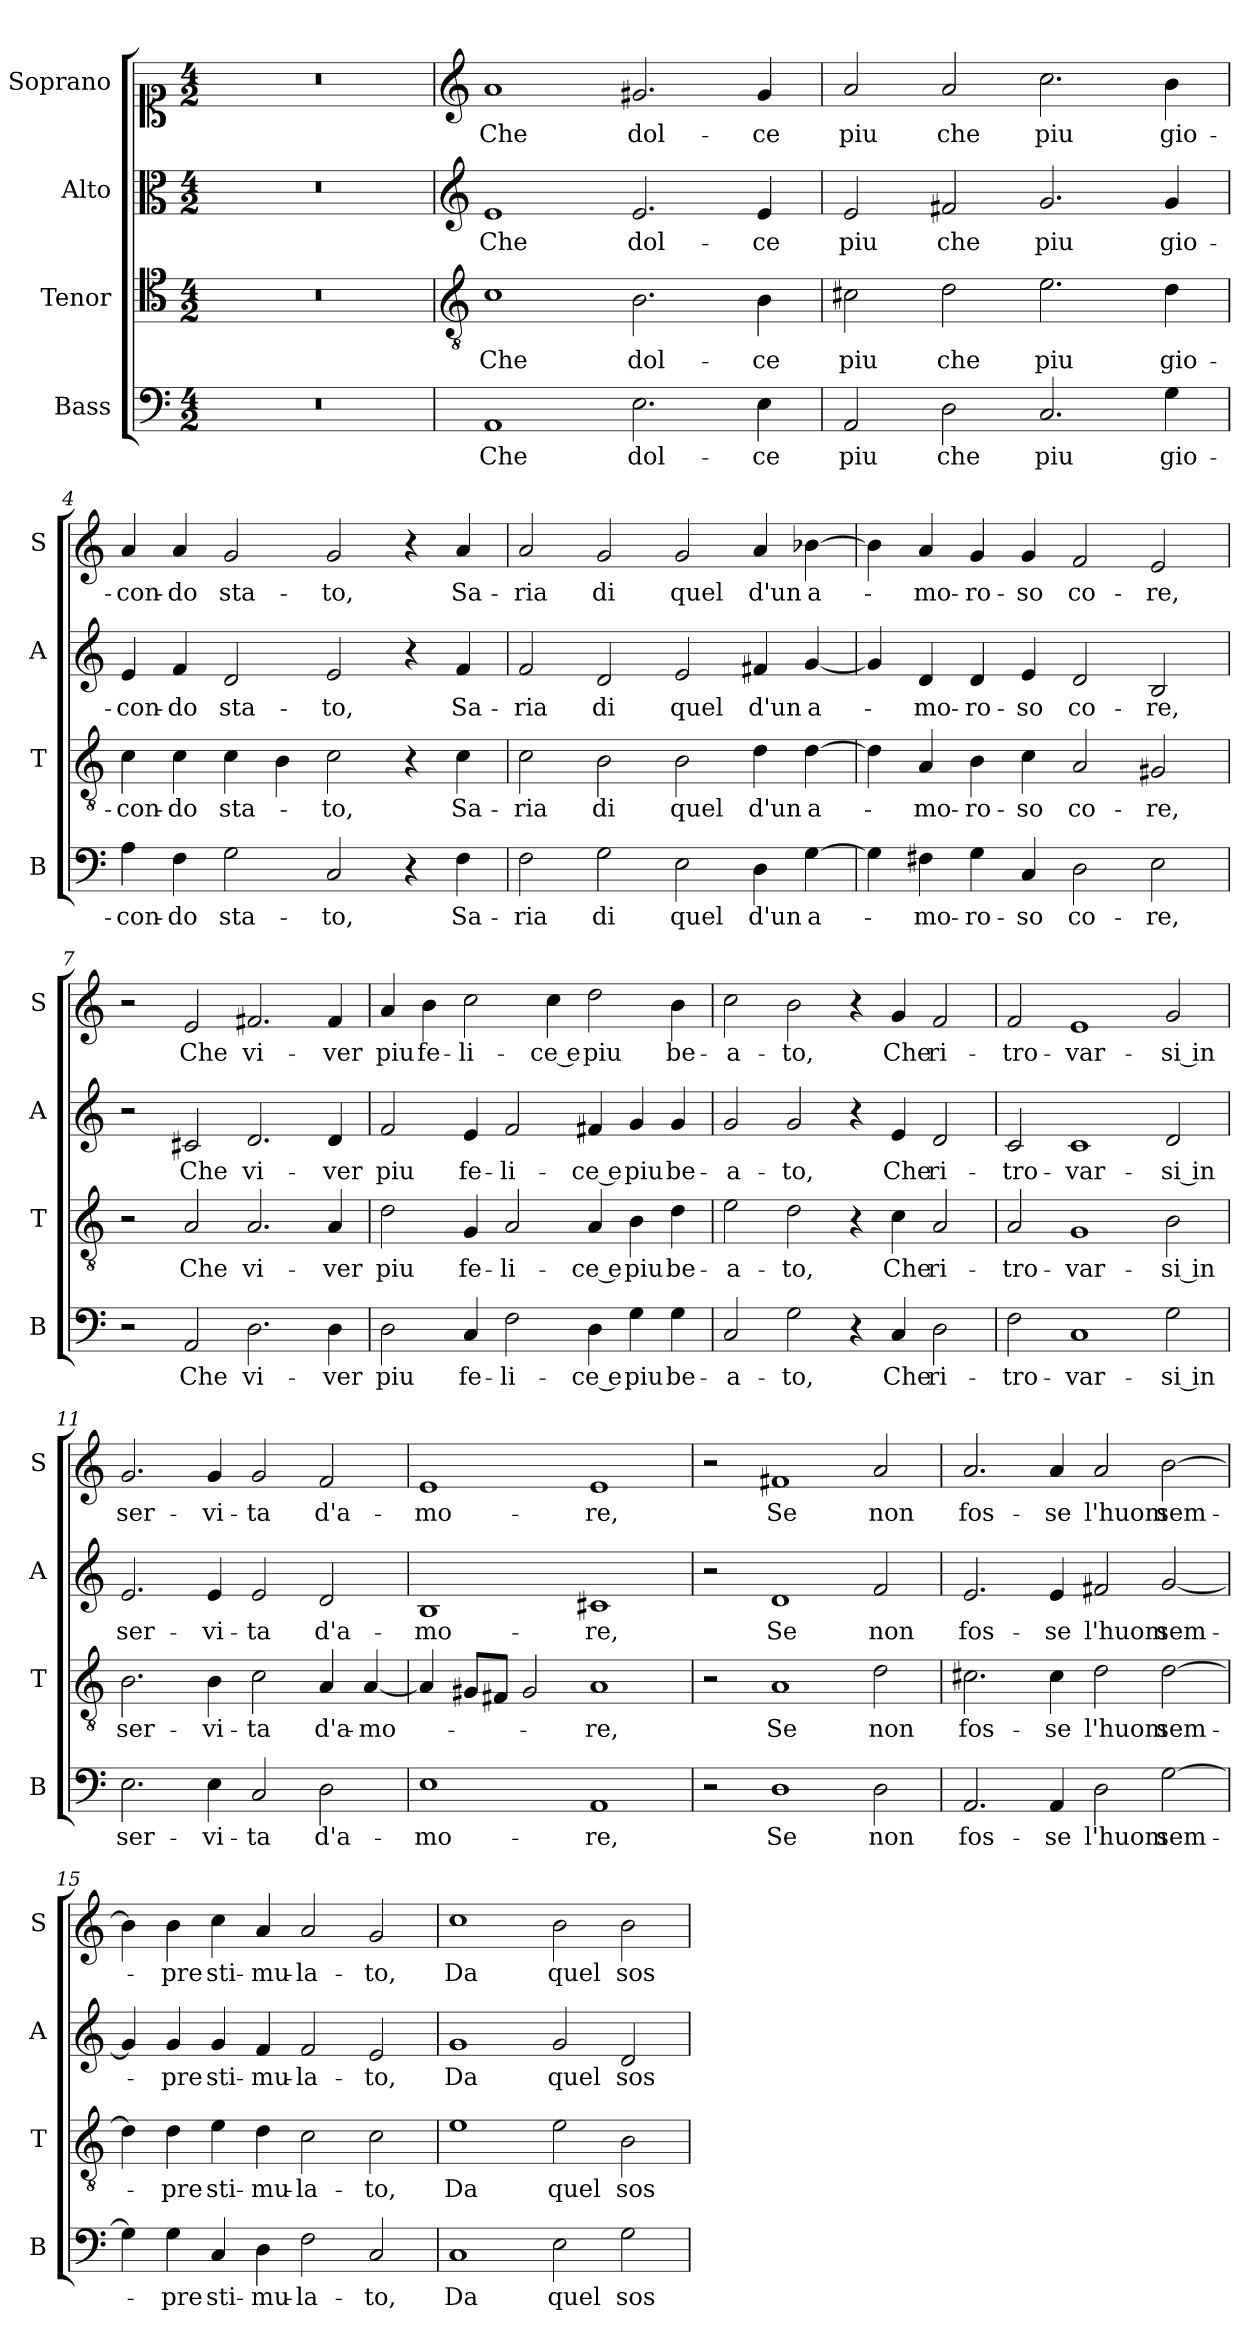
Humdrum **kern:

**kern	**text	**kern	**text	**kern	**text	**kern	**text
*part4	*part4	*part3	*part3	*part2	*part2	*part1	*part1
*staff4	*staff4	*staff3	*staff3	*staff2	*staff2	*staff1	*staff1
*I"Bass	*	*I"Tenor	*	*I"Alto	*	*I"Soprano	*
*I'B	*	*I'T	*	*I'A	*	*I'S	*
*clefF4	*	*clefC4	*	*clefC3	*	*clefC1	*
*k[]	*	*k[]	*	*k[]	*	*k[]	*
*C:	*	*C:	*	*C:	*	*C:	*
*M4/2	*	*M4/2	*	*M4/2	*	*M4/2	*
=1	=1	=1	=1	=1	=1	=1	=1
0r	.	0r	.	0r	.	0r	.
=2	=2	=2	=2	=2	=2	=2	=2
*	*	*clefGv2	*	*clefG2	*	*clefG2	*
!	!LO:LY:b	!	!LO:LY:b	!	!LO:LY:b	!	!LO:LY:b
1AA	Che	1c	Che	1e	Che	1a	Che
!	!LO:LY:b	!	!LO:LY:b	!	!LO:LY:b	!	!LO:LY:b
2.E\	dol-	2.B\	dol-	2.e/	dol-	2.g#X/	dol-
!	!LO:LY:b	!	!LO:LY:b	!	!LO:LY:b	!	!LO:LY:b
4E\	-ce	4B\	-ce	4e/	-ce	4g#/	-ce
=3	=3	=3	=3	=3	=3	=3	=3
!	!LO:LY:b	!	!LO:LY:b	!	!LO:LY:b	!	!LO:LY:b
2AA/	piu	2c#X\	piu	2e/	piu	2a/	piu
!	!LO:LY:b	!	!LO:LY:b	!	!LO:LY:b	!	!LO:LY:b
2D\	che	2d\	che	2f#X/	che	2a/	che
!	!LO:LY:b	!	!LO:LY:b	!	!LO:LY:b	!	!LO:LY:b
2.C/	piu	2.e\	piu	2.g/	piu	2.cc\	piu
!	!LO:LY:b	!	!LO:LY:b	!	!LO:LY:b	!	!LO:LY:b
4G\	gio-	4d\	gio-	4g/	gio-	4b\	gio-
=4	=4	=4	=4	=4	=4	=4	=4
!	!LO:LY:b	!	!LO:LY:b	!	!LO:LY:b	!	!LO:LY:b
4A\	-con-	4c\	-con-	4e/	-con-	4a/	-con-
!	!LO:LY:b	!	!LO:LY:b	!	!LO:LY:b	!	!LO:LY:b
4F\	-do	4c\	-do	4f/	-do	4a/	-do
!	!LO:LY:b	!	!LO:LY:b	!	!LO:LY:b	!	!LO:LY:b
2G\	sta-	4c\	sta-	2d/	sta-	2g/	sta-
.	.	4B\	.	.	.	.	.
!	!LO:LY:b	!	!LO:LY:b	!	!LO:LY:b	!	!LO:LY:b
2C/	-to,	2c\	-to,	2e/	-to,	2g/	-to,
4r	.	4r	.	4r	.	4r	.
!	!LO:LY:b	!	!LO:LY:b	!	!LO:LY:b	!	!LO:LY:b
4F\	Sa-	4c\	Sa-	4f/	Sa-	4a/	Sa-
!!LO:LB:g=z
=5	=5	=5	=5	=5	=5	=5	=5
!	!LO:LY:b	!	!LO:LY:b	!	!LO:LY:b	!	!LO:LY:b
2F\	-ria	2c\	-ria	2f/	-ria	2a/	-ria
!	!LO:LY:b	!	!LO:LY:b	!	!LO:LY:b	!	!LO:LY:b
2G\	di	2B\	di	2d/	di	2g/	di
!	!LO:LY:b	!	!LO:LY:b	!	!LO:LY:b	!	!LO:LY:b
2E\	quel	2B\	quel	2e/	quel	2g/	quel
!	!LO:LY:b	!	!LO:LY:b	!	!LO:LY:b	!	!LO:LY:b
4D\	d'un	4d\	d'un	4f#X/	d'un	4a/	d'un
!	!LO:LY:b	!	!LO:LY:b	!	!LO:LY:b	!	!LO:LY:b
[4G\	a-	[4d\	a-	[4g/	a-	[4b-X\	a-
=6	=6	=6	=6	=6	=6	=6	=6
4G\]	.	4d\]	.	4g/]	.	4b-\]	.
!	!LO:LY:b	!	!LO:LY:b	!	!LO:LY:b	!	!LO:LY:b
4F#X\	-mo-	4A/	-mo-	4d/	-mo-	4a/	-mo-
!	!LO:LY:b	!	!LO:LY:b	!	!LO:LY:b	!	!LO:LY:b
4G\	-ro-	4B\	-ro-	4d/	-ro-	4g/	-ro-
!	!LO:LY:b	!	!LO:LY:b	!	!LO:LY:b	!	!LO:LY:b
4C/	-so	4c\	-so	4e/	-so	4g/	-so
!	!LO:LY:b	!	!LO:LY:b	!	!LO:LY:b	!	!LO:LY:b
2D\	co-	2A/	co-	2d/	co-	2f/	co-
!	!LO:LY:b	!	!LO:LY:b	!	!LO:LY:b	!	!LO:LY:b
2E\	-re,	2G#X/	-re,	2B/	-re,	2e/	-re,
=7	=7	=7	=7	=7	=7	=7	=7
2r	.	2r	.	2r	.	2r	.
!	!LO:LY:b	!	!LO:LY:b	!	!LO:LY:b	!	!LO:LY:b
2AA/	Che	2A/	Che	2c#X/	Che	2e/	Che
!	!LO:LY:b	!	!LO:LY:b	!	!LO:LY:b	!	!LO:LY:b
2.D\	vi-	2.A/	vi-	2.d/	vi-	2.f#X/	vi-
!	!LO:LY:b	!	!LO:LY:b	!	!LO:LY:b	!	!LO:LY:b
4D\	-ver	4A/	-ver	4d/	-ver	4f#/	-ver
=8	=8	=8	=8	=8	=8	=8	=8
!	!LO:LY:b	!	!LO:LY:b	!	!LO:LY:b	!	!LO:LY:b
2D\	piu	2d\	piu	2f/	piu	4a/	piu
!	!	!	!	!	!	!	!LO:LY:b
.	.	.	.	.	.	4b\	fe-
!	!LO:LY:b	!	!LO:LY:b	!	!LO:LY:b	!	!LO:LY:b
4C/	fe-	4G/	fe-	4e/	fe-	2cc\	-li-
!	!LO:LY:b	!	!LO:LY:b	!	!LO:LY:b	!	!
2F\	-li-	2A/	-li-	2f/	-li-	.	.
!	!	!	!	!	!	!	!LO:LY:b
.	.	.	.	.	.	4cc\	-ce e
!	!LO:LY:b	!	!LO:LY:b	!	!LO:LY:b	!	!LO:LY:b
4D\	-ce e	4A/	-ce e	4f#X/	-ce e	2dd\	piu
!	!LO:LY:b	!	!LO:LY:b	!	!LO:LY:b	!	!
4G\	piu	4B\	piu	4g/	piu	.	.
!	!LO:LY:b	!	!LO:LY:b	!	!LO:LY:b	!	!LO:LY:b
4G\	be-	4d\	be-	4g/	be-	4b\	be-
!!LO:PB:g=z
=9	=9	=9	=9	=9	=9	=9	=9
!	!LO:LY:b	!	!LO:LY:b	!	!LO:LY:b	!	!LO:LY:b
2C/	-a-	2e\	-a-	2g/	-a-	2cc\	-a-
!	!LO:LY:b	!	!LO:LY:b	!	!LO:LY:b	!	!LO:LY:b
2G\	-to,	2d\	-to,	2g/	-to,	2b\	-to,
4r	.	4r	.	4r	.	4r	.
!	!LO:LY:b	!	!LO:LY:b	!	!LO:LY:b	!	!LO:LY:b
4C/	Che	4c\	Che	4e/	Che	4g/	Che
!	!LO:LY:b	!	!LO:LY:b	!	!LO:LY:b	!	!LO:LY:b
2D\	ri-	2A/	ri-	2d/	ri-	2f/	ri-
=10	=10	=10	=10	=10	=10	=10	=10
!	!LO:LY:b	!	!LO:LY:b	!	!LO:LY:b	!	!LO:LY:b
2F\	-tro-	2A/	-tro-	2c/	-tro-	2f/	-tro-
!	!LO:LY:b	!	!LO:LY:b	!	!LO:LY:b	!	!LO:LY:b
1C	-var-	1G	-var-	1c	-var-	1e	-var-
!	!LO:LY:b	!	!LO:LY:b	!	!LO:LY:b	!	!LO:LY:b
2G\	-si in	2B\	-si in	2d/	-si in	2g/	-si in
=11	=11	=11	=11	=11	=11	=11	=11
!	!LO:LY:b	!	!LO:LY:b	!	!LO:LY:b	!	!LO:LY:b
2.E\	ser-	2.B\	ser-	2.e/	ser-	2.g/	ser-
!	!LO:LY:b	!	!LO:LY:b	!	!LO:LY:b	!	!LO:LY:b
4E\	-vi-	4B\	-vi-	4e/	-vi-	4g/	-vi-
!	!LO:LY:b	!	!LO:LY:b	!	!LO:LY:b	!	!LO:LY:b
2C/	-ta	2c\	-ta	2e/	-ta	2g/	-ta
!	!LO:LY:b	!	!LO:LY:b	!	!LO:LY:b	!	!LO:LY:b
2D\	d'a-	4A/	d'a-	2d/	d'a-	2f/	d'a-
!	!	!	!LO:LY:b	!	!	!	!
.	.	[4A/	-mo-	.	.	.	.
=12	=12	=12	=12	=12	=12	=12	=12
!	!LO:LY:b	!	!	!	!LO:LY:b	!	!LO:LY:b
1E	-mo-	4A/]	.	1B	-mo-	1e	-mo-
.	.	8G#X/L	.	.	.	.	.
.	.	8F#X/J	.	.	.	.	.
.	.	2G#/	.	.	.	.	.
!	!LO:LY:b	!	!LO:LY:b	!	!LO:LY:b	!	!LO:LY:b
1AA	-re,	1A	-re,	1c#X	-re,	1e	-re,
!!LO:LB:g=z
=13	=13	=13	=13	=13	=13	=13	=13
2r	.	2r	.	2r	.	2r	.
!	!LO:LY:b	!	!LO:LY:b	!	!LO:LY:b	!	!LO:LY:b
1D	Se	1A	Se	1d	Se	1f#X	Se
!	!LO:LY:b	!	!LO:LY:b	!	!LO:LY:b	!	!LO:LY:b
2D\	non	2d\	non	2f/	non	2a/	non
=14	=14	=14	=14	=14	=14	=14	=14
!	!LO:LY:b	!	!LO:LY:b	!	!LO:LY:b	!	!LO:LY:b
2.AA/	fos-	2.c#X\	fos-	2.e/	fos-	2.a/	fos-
!	!LO:LY:b	!	!LO:LY:b	!	!LO:LY:b	!	!LO:LY:b
4AA/	-se	4c#\	-se	4e/	-se	4a/	-se
!	!LO:LY:b	!	!LO:LY:b	!	!LO:LY:b	!	!LO:LY:b
2D\	l'huom	2d\	l'huom	2f#X/	l'huom	2a/	l'huom
!	!LO:LY:b	!	!LO:LY:b	!	!LO:LY:b	!	!LO:LY:b
[2G\	sem-	[2d\	sem-	[2g/	sem-	[2b\	sem-
=15	=15	=15	=15	=15	=15	=15	=15
4G\]	.	4d\]	.	4g/]	.	4b\]	.
!	!LO:LY:b	!	!LO:LY:b	!	!LO:LY:b	!	!LO:LY:b
4G\	-pre	4d\	-pre	4g/	-pre	4b\	-pre
!	!LO:LY:b	!	!LO:LY:b	!	!LO:LY:b	!	!LO:LY:b
4C/	sti-	4e\	sti-	4g/	sti-	4cc\	sti-
!	!LO:LY:b	!	!LO:LY:b	!	!LO:LY:b	!	!LO:LY:b
4D\	-mu-	4d\	-mu-	4f/	-mu-	4a/	-mu-
!	!LO:LY:b	!	!LO:LY:b	!	!LO:LY:b	!	!LO:LY:b
2F\	-la-	2c\	-la-	2f/	-la-	2a/	-la-
!	!LO:LY:b	!	!LO:LY:b	!	!LO:LY:b	!	!LO:LY:b
2C/	-to,	2c\	-to,	2e/	-to,	2g/	-to,
=16	=16	=16	=16	=16	=16	=16	=16
!	!LO:LY:b	!	!LO:LY:b	!	!LO:LY:b	!	!LO:LY:b
1C	Da	1e	Da	1g	Da	1cc	Da
!	!LO:LY:b	!	!LO:LY:b	!	!LO:LY:b	!	!LO:LY:b
2E\	quel	2e\	quel	2g/	quel	2b\	quel
!	!LO:LY:b	!	!LO:LY:b	!	!LO:LY:b	!	!LO:LY:b
2G\	sos-	2B\	sos-	2d/	sos-	2b\	sos-
=	=	=	=	=	=	=	=
*-	*-	*-	*-	*-	*-	*-	*-
